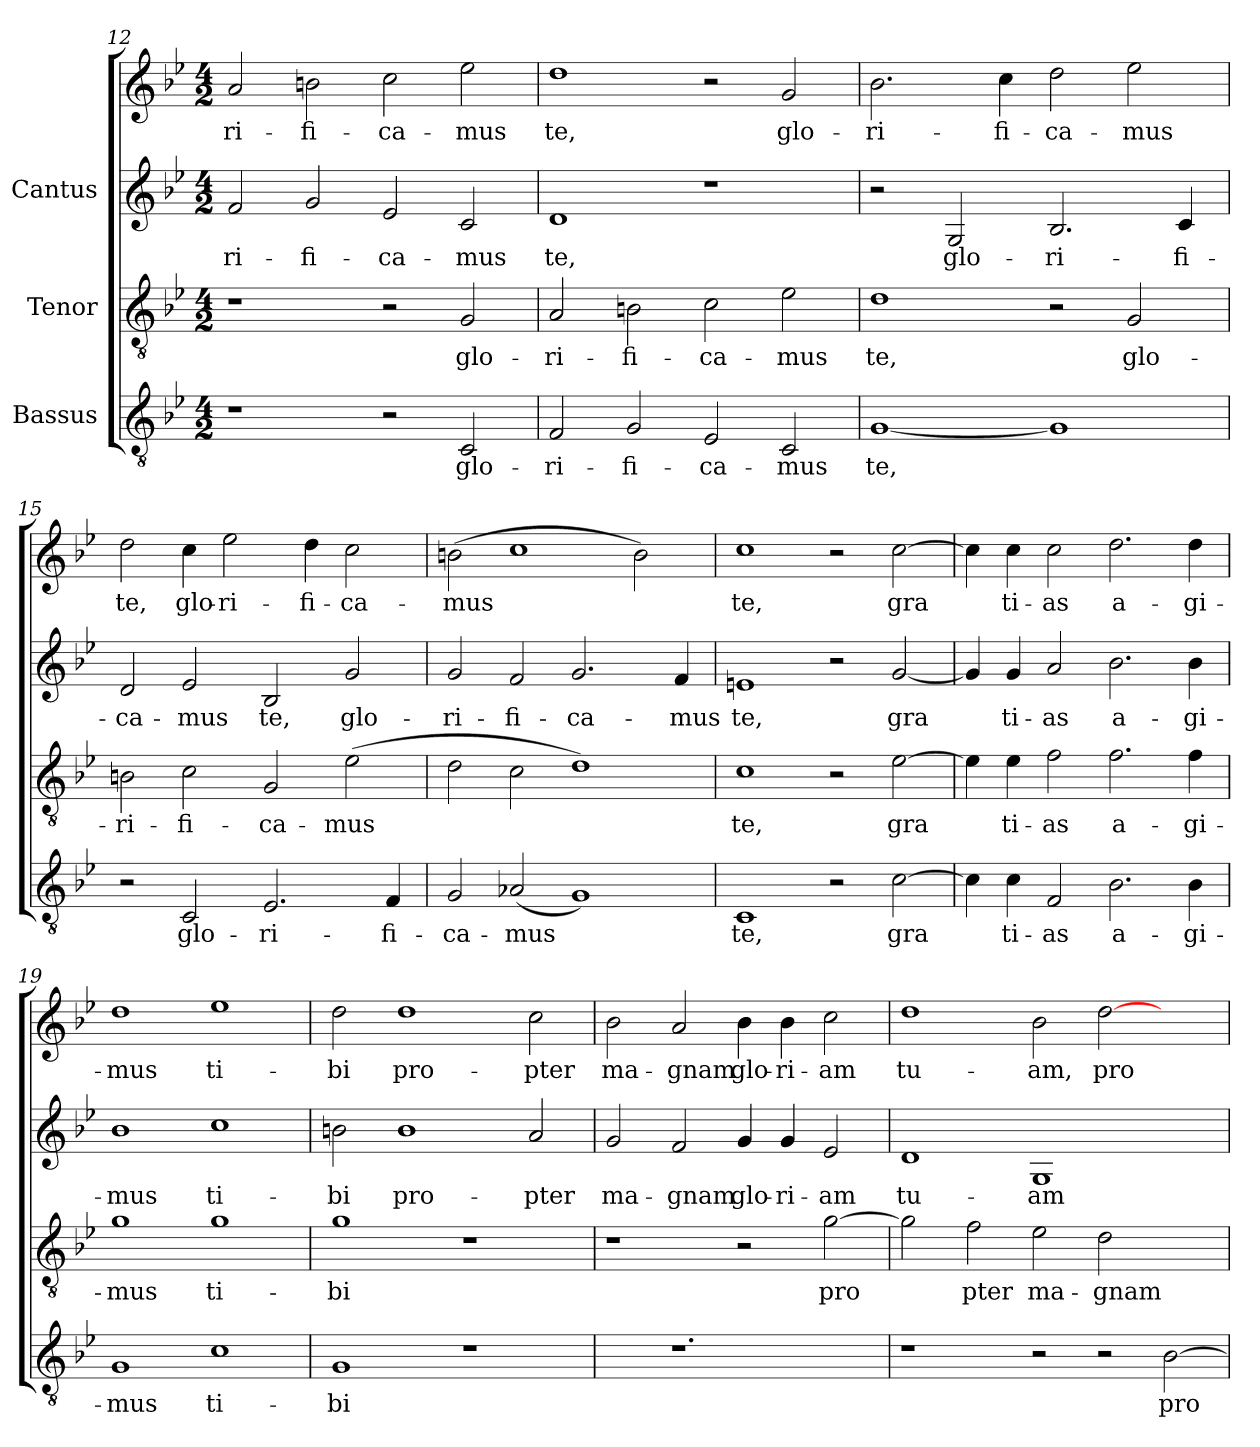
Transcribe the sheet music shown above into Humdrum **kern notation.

**kern	**text	**kern	**text	**kern	**text	**kern	**text
*part3	*part3	*part2	*part2	*part1	*part1	*part1	*part1
*staff4	*staff4	*staff3	*staff3	*staff2	*staff2	*staff1	*staff1
*I"Bassus	*	*I"Tenor	*	*I"Cantus	*	*	*
*clefGv2	*	*clefGv2	*	*clefG2	*	*clefG2	*
*k[b-e-]	*	*k[b-e-]	*	*k[b-e-]	*	*k[b-e-]	*
*B-:	*	*B-:	*	*B-:	*	*B-:	*
*M4/2	*	*M4/2	*	*M4/2	*	*M4/2	*
=12	=12	=12	=12	=12	=12	=12	=12
!	!	!	!	!	!LO:LY:b:cj	!	!LO:LY:b
1r	.	1r	.	2f/	ri-	2a/	-ri-
!	!	!	!	!	!LO:LY:b:cj	!	!LO:LY:b
.	.	.	.	2g/	-fi-	2bn\	-fi-
!	!	!	!	!	!LO:LY:b:cj	!	!LO:LY:b
2r	.	2r	.	2e-/	-ca-	2cc\	-ca-
!	!LO:LY:b:cj	!	!LO:LY:b:cj	!	!LO:LY:b:cj	!	!LO:LY:b
2C/	glo-	2G/	glo-	2c/	-mus	2ee-\	-mus
=13	=13	=13	=13	=13	=13	=13	=13
!	!LO:LY:b:cj	!	!LO:LY:b:cj	!	!LO:LY:b:cj	!	!LO:LY:b
2F/	-ri-	2A/	-ri-	1d	-te,	1dd	te,
!	!LO:LY:b:cj	!	!LO:LY:b:cj	!	!	!	!
2G/	-fi-	2Bn\	-fi-	.	.	.	.
!	!LO:LY:b:cj	!	!LO:LY:b:cj	!	!	!	!
2E-/	-ca-	2c\	-ca-	1r	.	2r	.
!	!LO:LY:b:cj	!	!LO:LY:b:cj	!	!	!	!LO:LY:b
2C/	-mus	2e-\	-mus	.	.	2g/	glo-
=14	=14	=14	=14	=14	=14	=14	=14
!	!LO:LY:b:cj	!	!LO:LY:b:cj	!	!	!	!LO:LY:b
[<1G	te,	1d	te,	2r	.	2.b-\	ri-
!	!	!	!	!	!LO:LY:b:cj	!	!
.	.	.	.	2G/	glo-	.	.
!	!	!	!	!	!	!	!LO:LY:b
.	.	.	.	.	.	4cc\	-fi-
!	!LO:LY:b:cj	!	!	!	!LO:LY:b:cj	!	!LO:LY:b
1G]	.	2r	.	2.B-/	-ri-	2dd\	-ca-
!	!	!	!LO:LY:b:cj	!	!	!	!LO:LY:b
.	.	2G/	glo-	.	.	2ee-\	-mus
!	!	!	!	!	!LO:LY:b:cj	!	!
.	.	.	.	4c/	-fi-	.	.
!!LO:PB:g=z
=15	=15	=15	=15	=15	=15	=15	=15
!	!	!	!LO:LY:b:cj	!	!LO:LY:b:cj	!	!LO:LY:b
2r	.	2Bn\	-ri-	2d/	-ca-	2dd\	-te,
!	!LO:LY:b:cj	!	!LO:LY:b:cj	!	!LO:LY:b:cj	!	!LO:LY:b
2C/	glo-	2c\	-fi-	2e-/	-mus	4cc\	glo-
!	!	!	!	!	!	!	!LO:LY:b
.	.	.	.	.	.	2ee-\	-ri-
!	!LO:LY:b:cj	!	!LO:LY:b:cj	!	!LO:LY:b:cj	!	!
2.E-/	-ri-	2G/	-ca-	2B-/	te,	.	.
!	!	!	!	!	!	!	!LO:LY:b
.	.	.	.	.	.	4dd\	-fi-
!	!	!	!LO:LY:b:cj	!	!LO:LY:b:cj	!	!LO:LY:b
.	.	(>2e-\	-mus	2g/	glo-	2cc\	-ca-
!	!LO:LY:b:cj	!	!	!	!	!	!
4F/	-fi-	.	.	.	.	.	.
=16	=16	=16	=16	=16	=16	=16	=16
!	!LO:LY:b:cj	!	!	!	!LO:LY:b:cj	!	!LO:LY:b
2G/	-ca-	2d\	.	2g/	ri-	(>2bn\	-mus
!	!LO:LY:b:cj	!	!	!	!LO:LY:b:cj	!	!LO:LY:b
(<2A-X/	-mus	2c\	.	2f/	-fi-	1cc	.
!	!LO:LY:b:cj	!	!	!	!LO:LY:b:cj	!	!
1G)	.	1d)	.	2.g/	-ca-	.	.
!	!	!	!	!	!	!	!LO:LY:b
.	.	.	.	.	.	2b\)	.
!	!	!	!	!	!LO:LY:b:cj	!	!
.	.	.	.	4f/	-mus	.	.
=17	=17	=17	=17	=17	=17	=17	=17
!	!LO:LY:b:cj	!	!LO:LY:b:cj	!	!LO:LY:b:cj	!	!LO:LY:b
1C	te,	1c	te,	1en	-te,	1cc	te,
2r	.	2r	.	2r	.	2r	.
!	!LO:LY:b:cj	!	!LO:LY:b:cj	!	!LO:LY:b:cj	!	!LO:LY:b
[>2c\	gra-	[>2e-\	gra-	[<2g/	gra-	[>2cc\	gra-
=18	=18	=18	=18	=18	=18	=18	=18
!	!LO:LY:b:cj	!	!LO:LY:b:cj	!	!LO:LY:b:cj	!	!LO:LY:b
4c\]	-	4e-\]	-	4g/]	-	4cc\]	-
!	!LO:LY:b:cj	!	!LO:LY:b:cj	!	!LO:LY:b:cj	!	!LO:LY:b
4c\	ti-	4e-\	ti-	4g/	ti-	4cc\	ti-
!	!LO:LY:b:cj	!	!LO:LY:b:cj	!	!LO:LY:b:cj	!	!LO:LY:b
2F/	-as	2f\	-as	2a/	-as	2cc\	-as
!	!LO:LY:b:cj	!	!LO:LY:b:cj	!	!LO:LY:b:cj	!	!LO:LY:b
2.B-\	a-	2.f\	a-	2.b-\	a-	2.dd\	a-
!	!LO:LY:b:cj	!	!LO:LY:b:cj	!	!LO:LY:b:cj	!	!LO:LY:b
4B-\	-gi-	4f\	-gi-	4b-\	-gi-	4dd\	-gi-
!!LO:LB:g=z
=19	=19	=19	=19	=19	=19	=19	=19
!	!LO:LY:b:cj	!	!LO:LY:b:cj	!	!LO:LY:b:cj	!	!LO:LY:b
1G	-mus	1g	-mus	1b-	-mus	1dd	-mus
!	!LO:LY:b:cj	!	!LO:LY:b:cj	!	!LO:LY:b:cj	!	!LO:LY:b
1c	ti-	1g	ti-	1cc	ti-	1ee-	ti-
=20	=20	=20	=20	=20	=20	=20	=20
!	!LO:LY:b:cj	!	!LO:LY:b:cj	!	!LO:LY:b:cj	!	!LO:LY:b
1G	-bi	1g	-bi	2bn\	bi	2dd\	-bi
!	!	!	!	!	!LO:LY:b:cj	!	!LO:LY:b
.	.	.	.	1b	pro-	1dd	pro-
1r	.	1r	.	.	.	.	.
!	!	!	!	!	!LO:LY:b:cj	!	!LO:LY:b
.	.	.	.	2a/	-pter	2cc\	-pter
=21	=21	=21	=21	=21	=21	=21	=21
!	!	!	!	!	!LO:LY:b:cj	!	!LO:LY:b
2ryy	.	1r	.	2g/	ma-	2b-\	ma-
!	!	!	!	!	!LO:LY:b:cj	!	!LO:LY:b
1.r	.	.	.	2f/	-gnam	2a/	-gnam
!	!	!	!	!	!LO:LY:b:cj	!	!LO:LY:b
.	.	2r	.	4g/	glo-	4b-\	glo-
!	!	!	!	!	!LO:LY:b:cj	!	!LO:LY:b
.	.	.	.	4g/	-ri-	4b-\	-ri-
!	!	!	!LO:LY:b:cj	!	!LO:LY:b:cj	!	!LO:LY:b
.	.	[>2g\	pro-	2e-/	-am	2cc\	-am
=22	=22	=22	=22	=22	=22	=22	=22
!	!	!	!LO:LY:b:cj	!	!LO:LY:b:cj	!	!LO:LY:b
1r	.	2g\]	-	1d	-tu-	1dd	tu-
!	!	!	!LO:LY:b:cj	!	!	!	!
.	.	2f\	pter	.	.	.	.
!	!	!	!LO:LY:b:cj	!	!LO:LY:b:cj	!	!LO:LY:b
2r	.	2e-\	ma-	1G	-am	2b-\	-am,
!	!	!	!LO:LY:b:cj	!	!	!	!LO:LY:b
2r	.	2d\	-gnam	.	.	[>2dd\	pro-
!	!LO:LY:b:cj	!	!	!	!	!	!
[>2B-\	pro-	2ryy	.	2ryy	.	2ryy	.
=	=	=	=	=	=	=	=
*-	*-	*-	*-	*-	*-	*-	*-
